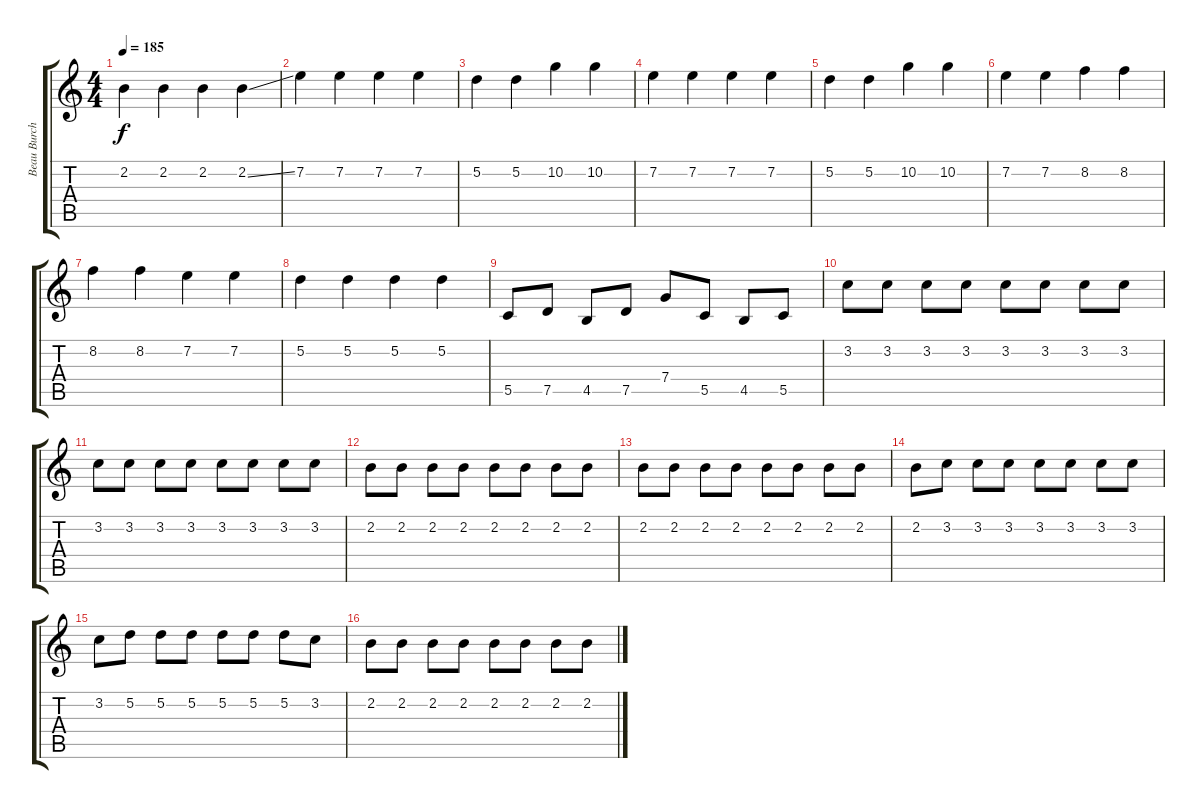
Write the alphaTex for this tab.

\track ("Beau Burchell" "Beau Burch") {instrument overdrivenguitar}
\staff {score tabs}
\tuning (D4 A3 F3 C3 G2 C2) {hide}
\ts (4 4)
\tempo 185
\clef g2
\ks c
2.2.4{dy f} 2.2.4 2.2.4 2.2{ss}.4 |
7.2.4 7.2.4 7.2.4 7.2.4 |
5.2.4 5.2.4 10.2.4 10.2.4 |
7.2.4 7.2.4 7.2.4 7.2.4 |
5.2.4 5.2.4 10.2.4 10.2.4 |
7.2.4 7.2.4 8.2.4 8.2.4 |
8.2.4 8.2.4 7.2.4 7.2.4 |
5.2.4 5.2.4 5.2.4 5.2.4 |
5.5.8 7.5.8 4.5.8 7.5.8 7.4.8 5.5.8 4.5.8 5.5.8 |
3.2.8 3.2.8 3.2.8 3.2.8 3.2.8 3.2.8 3.2.8 3.2.8 |
3.2.8 3.2.8 3.2.8 3.2.8 3.2.8 3.2.8 3.2.8 3.2.8 |
2.2.8 2.2.8 2.2.8 2.2.8 2.2.8 2.2.8 2.2.8 2.2.8 |
2.2.8 2.2.8 2.2.8 2.2.8 2.2.8 2.2.8 2.2.8 2.2.8 |
2.2.8 3.2.8 3.2.8 3.2.8 3.2.8 3.2.8 3.2.8 3.2.8 |
3.2.8 5.2.8 5.2.8 5.2.8 5.2.8 5.2.8 5.2.8 3.2.8 |
2.2.8 2.2.8 2.2.8 2.2.8 2.2.8 2.2.8 2.2.8 2.2.8
